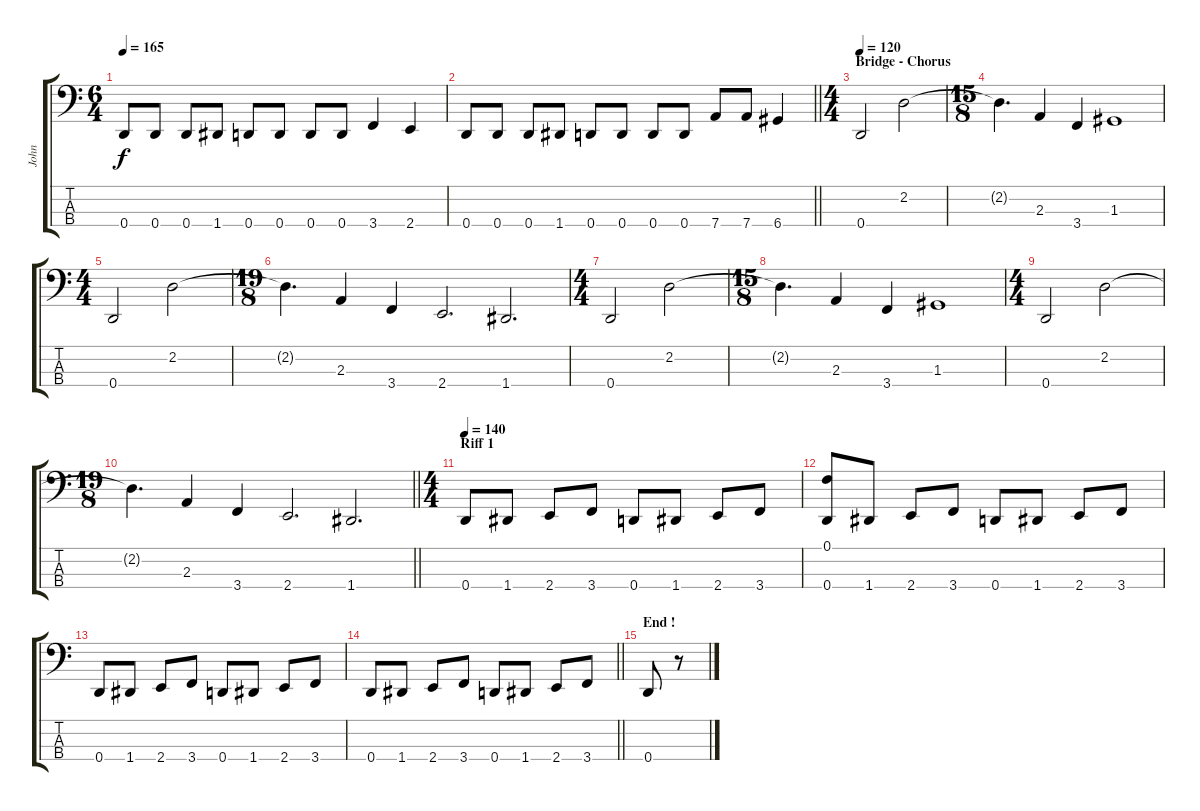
\track ("John" "John") {instrument electricbasspick}
\staff {score tabs}
\tuning (F2 C2 G1 D1) {hide}
\ts (6 4)
\tempo 165
\clef f4
\ks c
0.4.8{dy f} 0.4.8 0.4.8 1.4.8 0.4.8 0.4.8 0.4.8 0.4.8 3.4.4 2.4.4 |
\barLineRight lightlight
0.4.8 0.4.8 0.4.8 1.4.8 0.4.8 0.4.8 0.4.8 0.4.8 7.4.8 7.4.8 6.4.4 |
\ts (4 4)
\section ("" "Bridge - Chorus")
\tempo 120
0.4.2 2.2.2 |
\ts (15 8)
2.2{t}.4{d} 2.3.4 3.4.4 1.3.1 |
\ts (4 4)
0.4.2 2.2.2 |
\ts (19 8)
2.2{t}.4{d} 2.3.4 3.4.4 2.4.2{d} 1.4.2{d} |
\ts (4 4)
0.4.2 2.2.2 |
\ts (15 8)
2.2{t}.4{d} 2.3.4 3.4.4 1.3.1 |
\ts (4 4)
0.4.2 2.2.2 |
\ts (19 8)
\barLineRight lightlight
2.2{t}.4{d} 2.3.4 3.4.4 2.4.2{d} 1.4.2{d} |
\ts (4 4)
\section ("" "Riff 1")
\tempo 140
0.4.8 1.4.8 2.4.8 3.4.8 0.4.8 1.4.8 2.4.8 3.4.8 |
(0.1 0.4).8 1.4.8 2.4.8 3.4.8 0.4.8 1.4.8 2.4.8 3.4.8 |
0.4.8 1.4.8 2.4.8 3.4.8 0.4.8 1.4.8 2.4.8 3.4.8 |
\barLineRight lightlight
0.4.8 1.4.8 2.4.8 3.4.8 0.4.8 1.4.8 2.4.8 3.4.8 |
\section ("" "End !")
0.4.8 r.8
